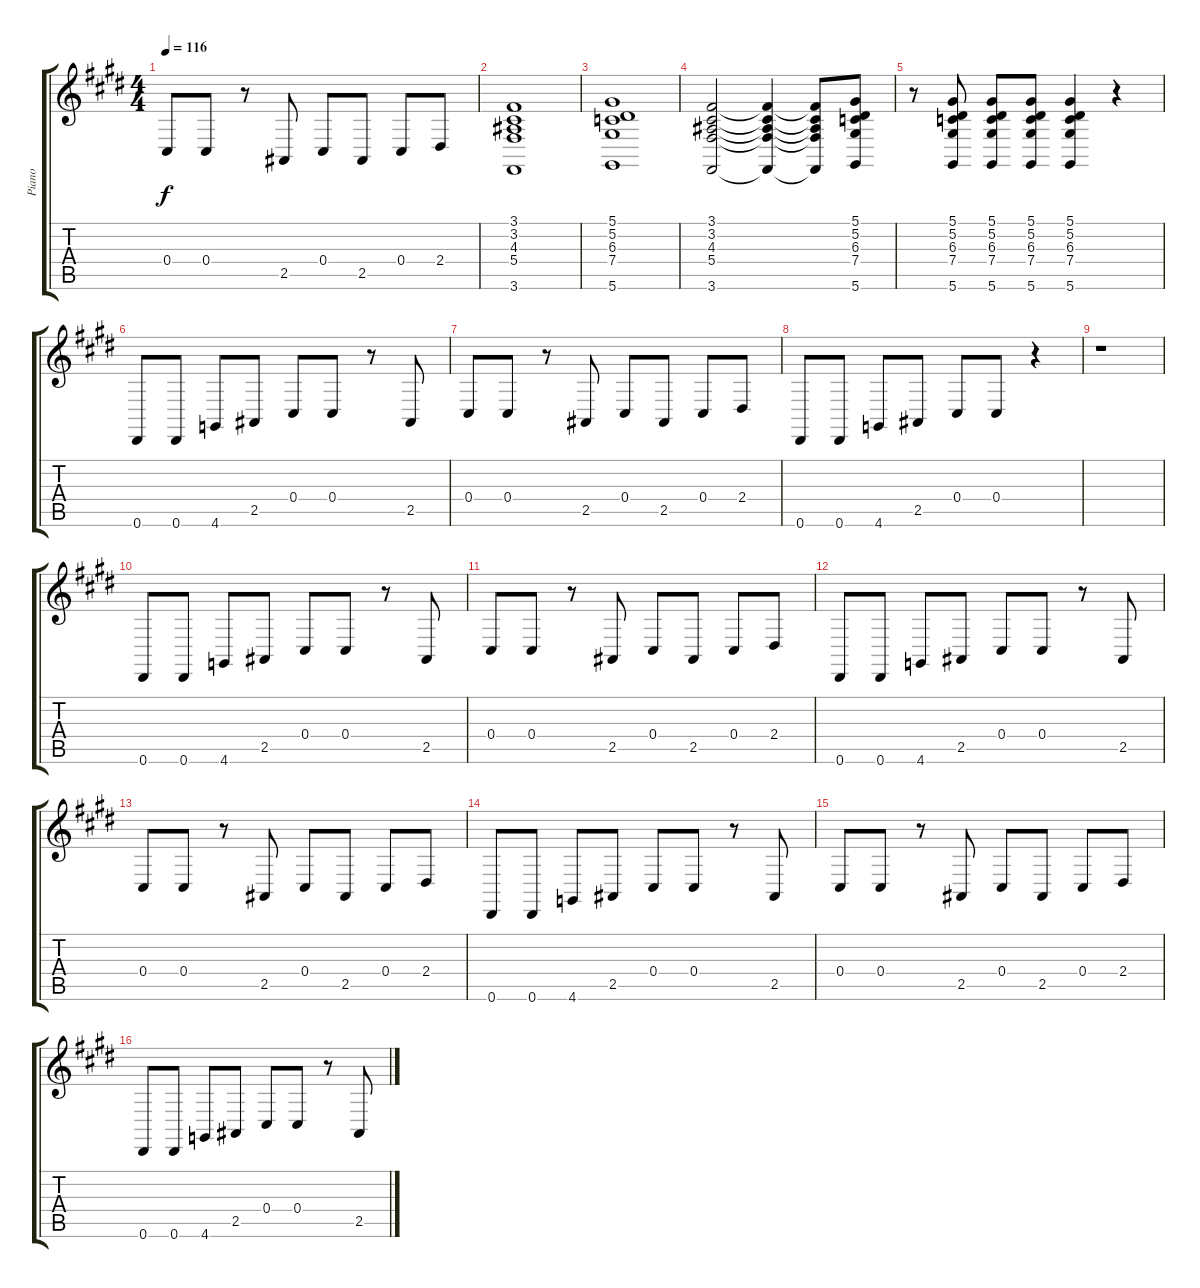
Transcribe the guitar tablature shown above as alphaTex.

\track ("Piano" "Piano") {instrument acousticgrandpiano}
\staff {score tabs}
\tuning (Eb4 Bb3 Gb3 Db3 Ab2 Eb2) {hide}
\ts (4 4)
\tempo 116
\clef g2
\ks e
0.4.8{dy f} 0.4.8 r.8 2.5.8 0.4.8 2.5.8 0.4.8 2.4.8 |
(3.1 3.2 4.3 5.4 3.6).1 |
(5.1 5.2 6.3 7.4 5.6).1 |
(3.1 3.2 4.3 5.4 3.6).2 (3.1{t} 3.2{t} 4.3{t} 5.4{t} 3.6{t}).4 (3.1{t} 3.2{t} 4.3{t} 5.4{t} 3.6{t}).8 (5.1 5.2 6.3 7.4 5.6).8 |
r.8 (5.1 5.2 6.3 7.4 5.6).8 (5.1 5.2 6.3 7.4 5.6).8 (5.1 5.2 6.3 7.4 5.6).8 (5.1 5.2 6.3 7.4 5.6).4 r.4 |
0.6.8 0.6.8 4.6.8 2.5.8 0.4.8 0.4.8 r.8 2.5.8 |
0.4.8 0.4.8 r.8 2.5.8 0.4.8 2.5.8 0.4.8 2.4.8 |
0.6.8 0.6.8 4.6.8 2.5.8 0.4.8 0.4.8 r.4 |
r.1 |
0.6.8 0.6.8 4.6.8 2.5.8 0.4.8 0.4.8 r.8 2.5.8 |
0.4.8 0.4.8 r.8 2.5.8 0.4.8 2.5.8 0.4.8 2.4.8 |
0.6.8 0.6.8 4.6.8 2.5.8 0.4.8 0.4.8 r.8 2.5.8 |
0.4.8 0.4.8 r.8 2.5.8 0.4.8 2.5.8 0.4.8 2.4.8 |
0.6.8 0.6.8 4.6.8 2.5.8 0.4.8 0.4.8 r.8 2.5.8 |
0.4.8 0.4.8 r.8 2.5.8 0.4.8 2.5.8 0.4.8 2.4.8 |
0.6.8 0.6.8 4.6.8 2.5.8 0.4.8 0.4.8 r.8 2.5.8
